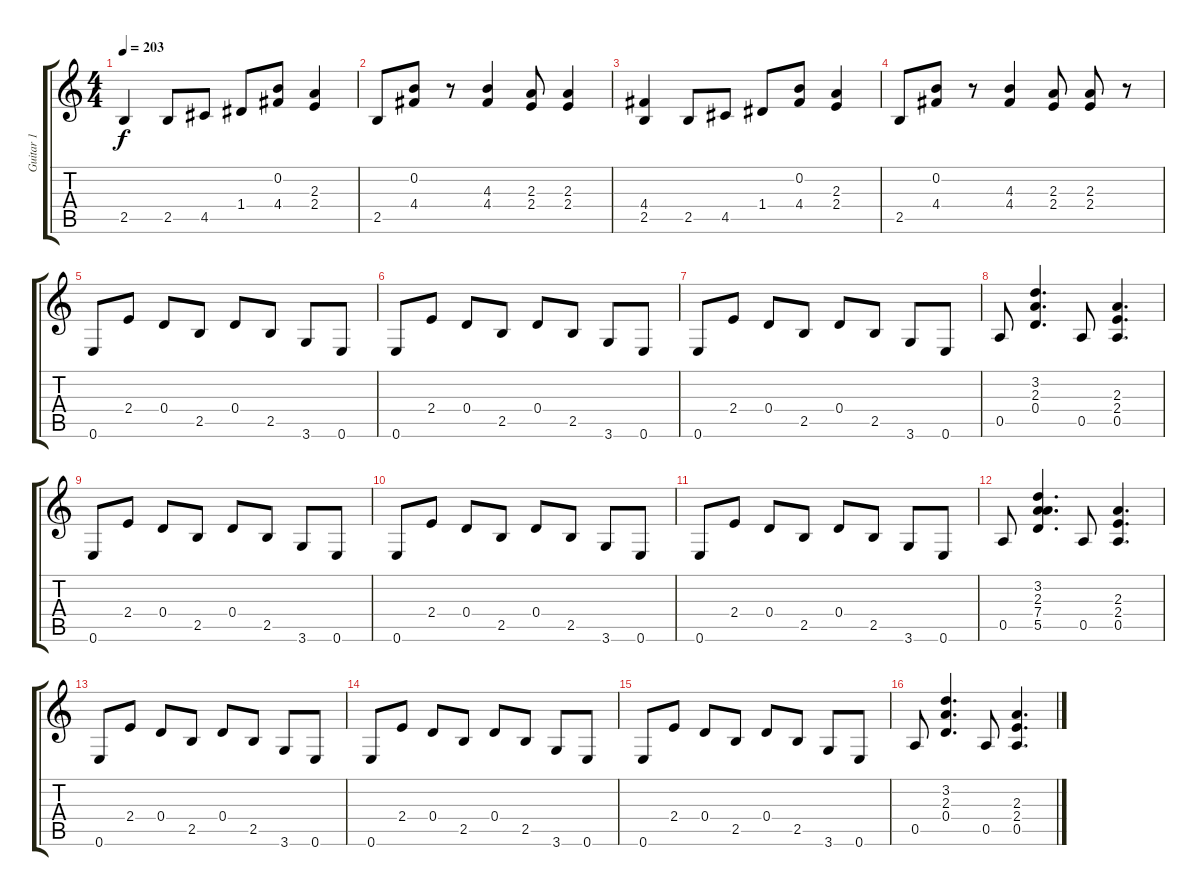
\track ("Guitar 1" "Guitar 1") {instrument distortionguitar}
\staff {score tabs}
\tuning (E4 B3 G3 D3 A2 E2) {hide}
\ts (4 4)
\tempo 203
\clef g2
\ks c
2.5.4{dy f} 2.5.8 4.5.8 1.4.8 (0.2 4.4).8 (2.3 2.4).4 |
2.5.8 (0.2 4.4).8 r.8 (4.3 4.4).4 (2.3 2.4).8 (2.3 2.4).4 |
(4.4 2.5).4 2.5.8 4.5.8 1.4.8 (0.2 4.4).8 (2.3 2.4).4 |
2.5.8 (0.2 4.4).8 r.8 (4.3 4.4).4 (2.3 2.4).8 (2.3 2.4).8 r.8 |
0.6.8 2.4.8 0.4.8 2.5.8 0.4.8 2.5.8 3.6.8 0.6.8 |
0.6.8 2.4.8 0.4.8 2.5.8 0.4.8 2.5.8 3.6.8 0.6.8 |
0.6.8 2.4.8 0.4.8 2.5.8 0.4.8 2.5.8 3.6.8 0.6.8 |
0.5.8 (3.2 2.3 0.4).4{d} 0.5.8 (2.3 2.4 0.5).4{d} |
0.6.8 2.4.8 0.4.8 2.5.8 0.4.8 2.5.8 3.6.8 0.6.8 |
0.6.8 2.4.8 0.4.8 2.5.8 0.4.8 2.5.8 3.6.8 0.6.8 |
0.6.8 2.4.8 0.4.8 2.5.8 0.4.8 2.5.8 3.6.8 0.6.8 |
0.5.8 (3.2 2.3 7.4 5.5).4{d} 0.5.8 (2.3 2.4 0.5).4{d} |
0.6.8 2.4.8 0.4.8 2.5.8 0.4.8 2.5.8 3.6.8 0.6.8 |
0.6.8 2.4.8 0.4.8 2.5.8 0.4.8 2.5.8 3.6.8 0.6.8 |
0.6.8 2.4.8 0.4.8 2.5.8 0.4.8 2.5.8 3.6.8 0.6.8 |
0.5.8 (3.2 2.3 0.4).4{d} 0.5.8 (2.3 2.4 0.5).4{d}
